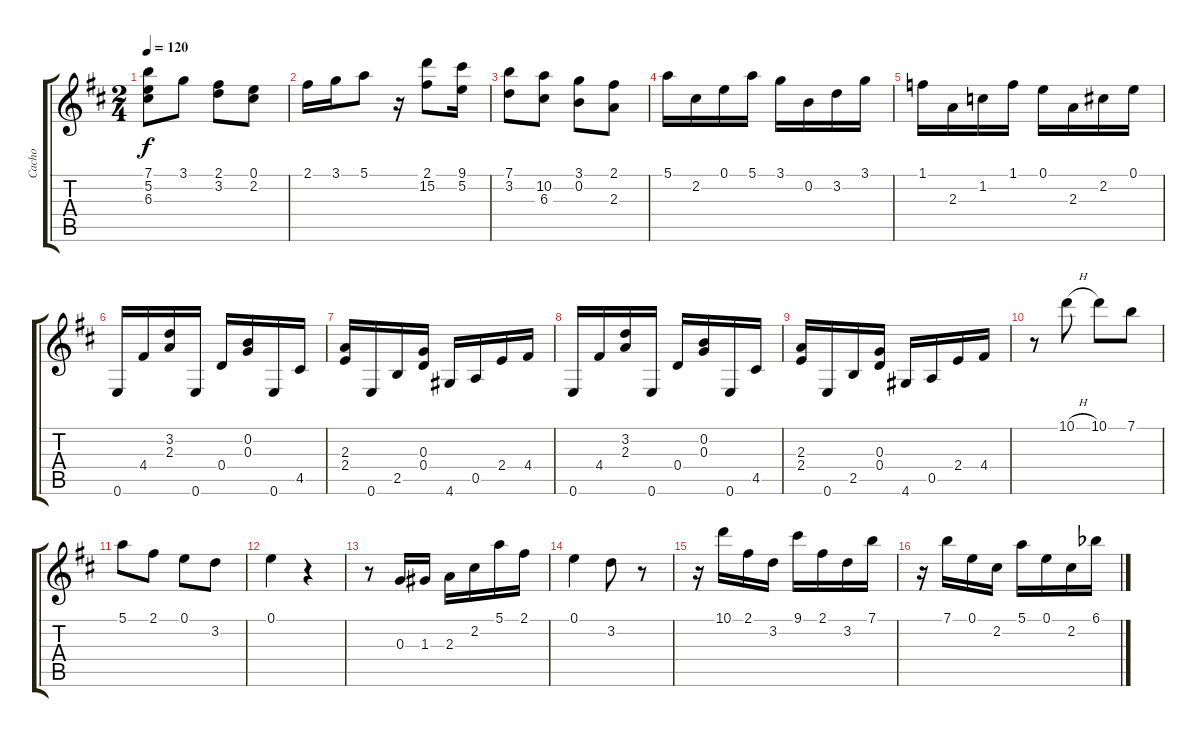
\track ("Cacho" "Cacho") {instrument acousticguitarnylon}
\staff {score tabs}
\tuning (E4 B3 G3 D3 A2 E2) {hide}
\ts (2 4)
\tempo 120
\clef g2
\ks d
(7.1 5.2 6.3).8{dy f} 3.1.8 (2.1 3.2).8 (0.1 2.2).8 |
2.1.16 3.1.16 5.1.8 r.16 (2.1 15.2).8 (9.1 5.2).16 |
(7.1 3.2).8 (10.2 6.3).8 (3.1 0.2).8 (2.1 2.3).8 |
5.1.16 2.2.16 0.1.16 5.1.16 3.1.16 0.2.16 3.2.16 3.1.16 |
1.1.16 2.3.16 1.2.16 1.1.16 0.1.16 2.3.16 2.2.16 0.1.16 |
0.6.16 4.4.16 (3.2 2.3).16 0.6.16 0.4.16 (0.2 0.3).16 0.6.16 4.5.16 |
(2.3 2.4).16 0.6.16 2.5.16 (0.3 0.4).16 4.6.16 0.5.16 2.4.16 4.4.16 |
0.6.16 4.4.16 (3.2 2.3).16 0.6.16 0.4.16 (0.2 0.3).16 0.6.16 4.5.16 |
(2.3 2.4).16 0.6.16 2.5.16 (0.3 0.4).16 4.6.16 0.5.16 2.4.16 4.4.16 |
r.8 10.1{h}.8 10.1.8 7.1.8 |
5.1.8 2.1.8 0.1.8 3.2.8 |
0.1.4 r.4 |
r.8 0.3.16 1.3.16 2.3.16 2.2.16 5.1.16 2.1.16 |
0.1.4 3.2.8 r.8 |
r.16 10.1.16 2.1.16 3.2.16 9.1.16 2.1.16 3.2.16 7.1.16 |
r.16 7.1.16 0.1.16 2.2.16 5.1.16 0.1.16 2.2.16 6.1{acc b}.16
